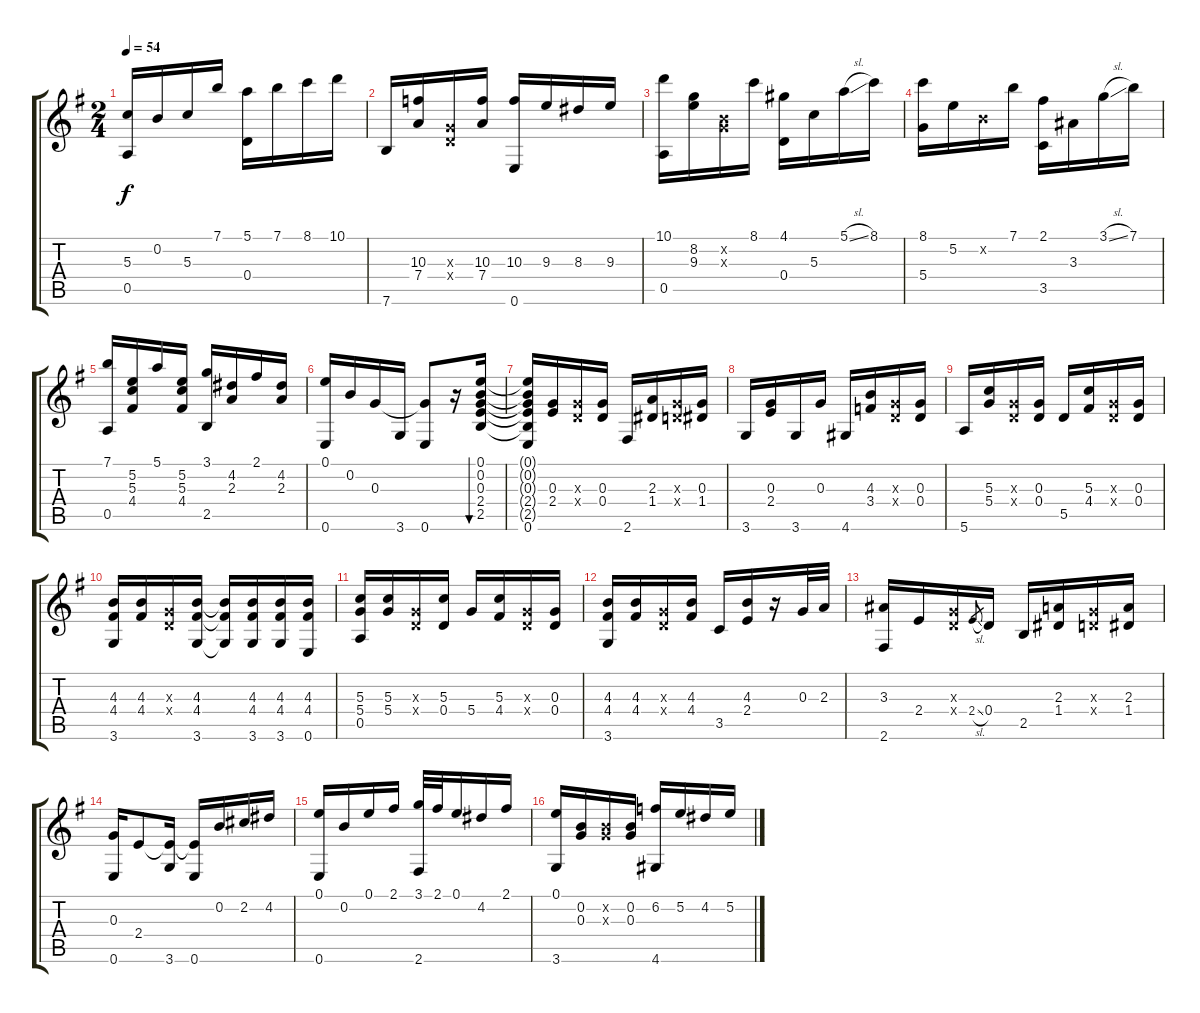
\track "" {instrument acousticguitarnylon}
\staff {score tabs}
\tuning (E4 B3 G3 D3 A2 E2) {hide}
\ts (2 4)
\tempo 54
\clef g2
\ks g
(5.3 0.5).16{dy f} 0.2.16 5.3.16 7.1.16 (5.1 0.4).16 7.1.16 8.1.16 10.1.16 |
7.6.16 (10.3 7.4).16 (0.3{x} 0.4{x}).16 (10.3 7.4).16 (10.3 0.6).16 9.3.16 8.3.16 9.3.16 |
(10.1 0.5).16 (8.2 9.3).16 (0.2{x} 0.3{x}).16 8.1.16 (4.1 0.4).16 5.3.16 5.1{sl}.16 8.1.16 |
(8.1 5.4).16 5.2.16 0.2{x}.16 7.1.16 (2.1 3.5).16 3.3.16 3.1{sl}.16 7.1.16 |
(7.1 0.5).16 (5.2 5.3 4.4).16 5.1.16 (5.2 5.3 4.4).16 (3.1 2.5).16 (4.2 2.3).16 2.1.16 (4.2 2.3).16 |
(0.1 0.6).16 0.2.16 0.3.16 3.6.16 (0.3{t} 0.6).8 r.16 (0.1 0.2 0.3 2.4 2.5).16{bu 120} |
(0.1{t} 0.2{t} 0.3{t} 2.4{t} 2.5{t} 0.6).16 (0.3 2.4).16 (0.3{x} 0.4{x}).16 (0.3 0.4).16 2.6.16 (2.3 1.4).16 (0.3{x} 0.4{x}).16 (0.3 1.4).16 |
3.6.16 (0.3 2.4).16 3.6.16 0.3.16 4.6.16 (4.3 3.4).16 (0.3{x} 0.4{x}).16 (0.3 0.4).16 |
5.6.16 (5.3 5.4).16 (0.3{x} 0.4{x}).16 (0.3 0.4).16 5.5.16 (5.3 4.4).16 (0.3{x} 0.4{x}).16 (0.3 0.4).16 |
(4.3 4.4 3.6).16 (4.3 4.4).16 (0.3{x} 0.4{x}).16 (4.3 4.4 3.6).16 (4.3{t} 4.4{t} 3.6{t}).16 (4.3 4.4 3.6).16 (4.3 4.4 3.6).16 (4.3 4.4 0.6).16 |
(5.3 5.4 0.5).16 (5.3 5.4).16 (0.3{x} 0.4{x}).16 (5.3 0.4).16 5.4.16 (5.3 4.4).16 (0.3{x} 0.4{x}).16 (0.3 0.4).16 |
(4.3 4.4 3.6).16 (4.3 4.4).16 (0.3{x} 0.4{x}).16 (4.3 4.4).16 3.5.16 (4.3 2.4).16 r.16 0.3.32 2.3.32 |
(3.3 2.6).16 2.4.16 (0.3{x} 0.4{x}).16 2.4{sl}.8{gr} 0.4.16 2.5.16 (2.3 1.4).16 (0.3{x} 0.4{x}).16 (2.3 1.4).16 |
(0.3 0.6).16 2.4.8 (2.4{t} 3.6).16 (2.4{t} 0.6).16 0.2.16 2.2.16 4.2.16 |
(0.1 0.6).16 0.2.16 0.1.16 2.1.16 (3.1 2.6).32 2.1.32 0.1.16 4.2.16 2.1.16 |
(0.1 3.6).16 (0.2 0.3).16 (0.2{x} 0.3{x}).16 (0.2 0.3).16 (6.2 4.6).16 5.2.16 4.2.16 5.2.16
